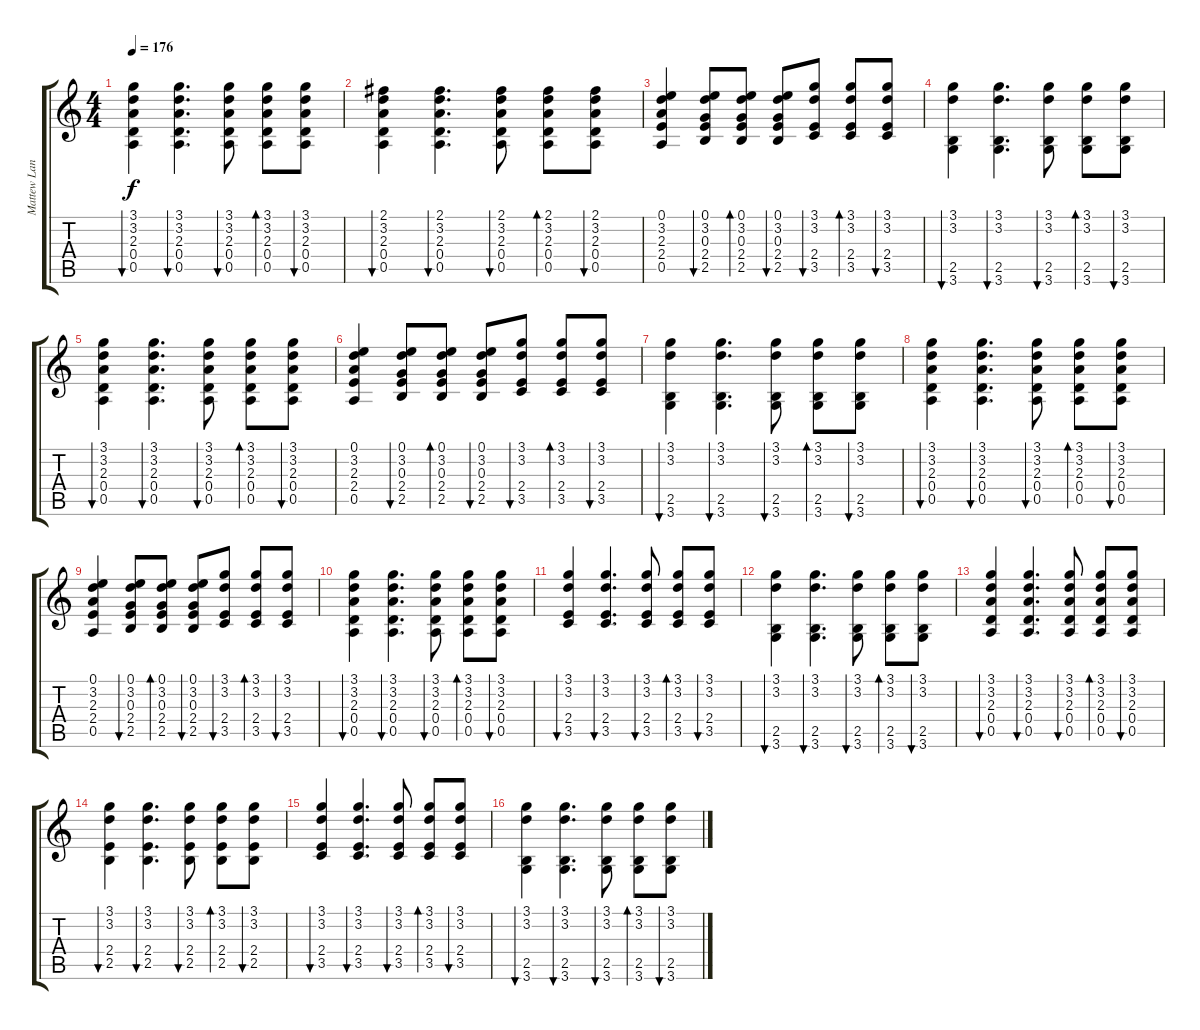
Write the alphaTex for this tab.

\track ("Mattew Langston" "Mattew Lan") {instrument acousticguitarsteel}
\staff {score tabs}
\tuning (E4 B3 G3 D3 A2 E2) {hide}
\ts (4 4)
\tempo 176
\clef g2
\ks c
(3.1 3.2 2.3 0.4 0.5).4{bu 30 dy f beam Down} (3.1 3.2 2.3 0.4 0.5).4{d bu 30 beam Down} (3.1 3.2 2.3 0.4 0.5).8{bu 30 beam Down} (3.1 3.2 2.3 0.4 0.5).8{bd 30 beam Down} (3.1 3.2 2.3 0.4 0.5).8{bu 30 beam Down} |
(2.1 3.2 2.3 0.4 0.5).4{bu 30 beam Down} (2.1 3.2 2.3 0.4 0.5).4{d bu 30 beam Down} (2.1 3.2 2.3 0.4 0.5).8{bu 30 beam Down} (2.1 3.2 2.3 0.4 0.5).8{bd 30 beam Down} (2.1 3.2 2.3 0.4 0.5).8{bu 30 beam Down} |
(0.1 3.2 2.3 2.4 0.5).4 (0.1 3.2 0.3 2.4 2.5).8{bu 30} (0.1 3.2 0.3 2.4 2.5).8{bd 30} (0.1 3.2 0.3 2.4 2.5).8{bu 30} (3.1 3.2 2.4 3.5).8{bu 30} (3.1 3.2 2.4 3.5).8{bd 30} (3.1 3.2 2.4 3.5).8{bu 30} |
(3.1 3.2 2.5 3.6).4{bu 30 beam Down} (3.1 3.2 2.5 3.6).4{d bu 30 beam Down} (3.1 3.2 2.5 3.6).8{bu 30 beam Down} (3.1 3.2 2.5 3.6).8{bd 30 beam Down} (3.1 3.2 2.5 3.6).8{bu 30 beam Down} |
(3.1 3.2 2.3 0.4 0.5).4{bu 30 beam Down} (3.1 3.2 2.3 0.4 0.5).4{d bu 30 beam Down} (3.1 3.2 2.3 0.4 0.5).8{bu 30 beam Down} (3.1 3.2 2.3 0.4 0.5).8{bd 30 beam Down} (3.1 3.2 2.3 0.4 0.5).8{bu 30 beam Down} |
(0.1 3.2 2.3 2.4 0.5).4 (0.1 3.2 0.3 2.4 2.5).8{bu 30} (0.1 3.2 0.3 2.4 2.5).8{bd 30} (0.1 3.2 0.3 2.4 2.5).8{bu 30} (3.1 3.2 2.4 3.5).8{bu 30} (3.1 3.2 2.4 3.5).8{bd 30} (3.1 3.2 2.4 3.5).8{bu 30} |
(3.1 3.2 2.5 3.6).4{bu 30 beam Down} (3.1 3.2 2.5 3.6).4{d bu 30 beam Down} (3.1 3.2 2.5 3.6).8{bu 30 beam Down} (3.1 3.2 2.5 3.6).8{bd 30 beam Down} (3.1 3.2 2.5 3.6).8{bu 30 beam Down} |
(3.1 3.2 2.3 0.4 0.5).4{bu 30 beam Down} (3.1 3.2 2.3 0.4 0.5).4{d bu 30 beam Down} (3.1 3.2 2.3 0.4 0.5).8{bu 30 beam Down} (3.1 3.2 2.3 0.4 0.5).8{bd 30 beam Down} (3.1 3.2 2.3 0.4 0.5).8{bu 30 beam Down} |
(0.1 3.2 2.3 2.4 0.5).4 (0.1 3.2 0.3 2.4 2.5).8{bu 30} (0.1 3.2 0.3 2.4 2.5).8{bd 30} (0.1 3.2 0.3 2.4 2.5).8{bu 30} (3.1 3.2 2.4 3.5).8{bu 30} (3.1 3.2 2.4 3.5).8{bd 30} (3.1 3.2 2.4 3.5).8{bu 30} |
(3.1 3.2 2.3 0.4 0.5).4{bu 30 beam Down} (3.1 3.2 2.3 0.4 0.5).4{d bu 30 beam Down} (3.1 3.2 2.3 0.4 0.5).8{bu 30 beam Down} (3.1 3.2 2.3 0.4 0.5).8{bd 30 beam Down} (3.1 3.2 2.3 0.4 0.5).8{bu 30 beam Down} |
(3.1 3.2 2.4 3.5).4{bu 30} (3.1 3.2 2.4 3.5).4{d bu 30} (3.1 3.2 2.4 3.5).8{bu 30} (3.1 3.2 2.4 3.5).8{bd 30} (3.1 3.2 2.4 3.5).8{bu 30} |
(3.1 3.2 2.5 3.6).4{bu 30 beam Down} (3.1 3.2 2.5 3.6).4{d bu 30 beam Down} (3.1 3.2 2.5 3.6).8{bu 30 beam Down} (3.1 3.2 2.5 3.6).8{bd 30 beam Down} (3.1 3.2 2.5 3.6).8{bu 30 beam Down} |
(3.1 3.2 2.3 0.4 0.5).4{bu 30} (3.1 3.2 2.3 0.4 0.5).4{d bu 30} (3.1 3.2 2.3 0.4 0.5).8{bu 30} (3.1 3.2 2.3 0.4 0.5).8{bd 30} (3.1 3.2 2.3 0.4 0.5).8{bu 30} |
(3.1 3.2 2.4 2.5).4{bu 30 beam Down} (3.1 3.2 2.4 2.5).4{d bu 30 beam Down} (3.1 3.2 2.4 2.5).8{bu 30 beam Down} (3.1 3.2 2.4 2.5).8{bd 30 beam Down} (3.1 3.2 2.4 2.5).8{bu 30 beam Down} |
(3.1 3.2 2.4 3.5).4{bu 30} (3.1 3.2 2.4 3.5).4{d bu 30} (3.1 3.2 2.4 3.5).8{bu 30} (3.1 3.2 2.4 3.5).8{bd 30} (3.1 3.2 2.4 3.5).8{bu 30} |
(3.1 3.2 2.5 3.6).4{bu 30 beam Down} (3.1 3.2 2.5 3.6).4{d bu 30 beam Down} (3.1 3.2 2.5 3.6).8{bu 30 beam Down} (3.1 3.2 2.5 3.6).8{bd 30 beam Down} (3.1 3.2 2.5 3.6).8{bu 30 beam Down}
